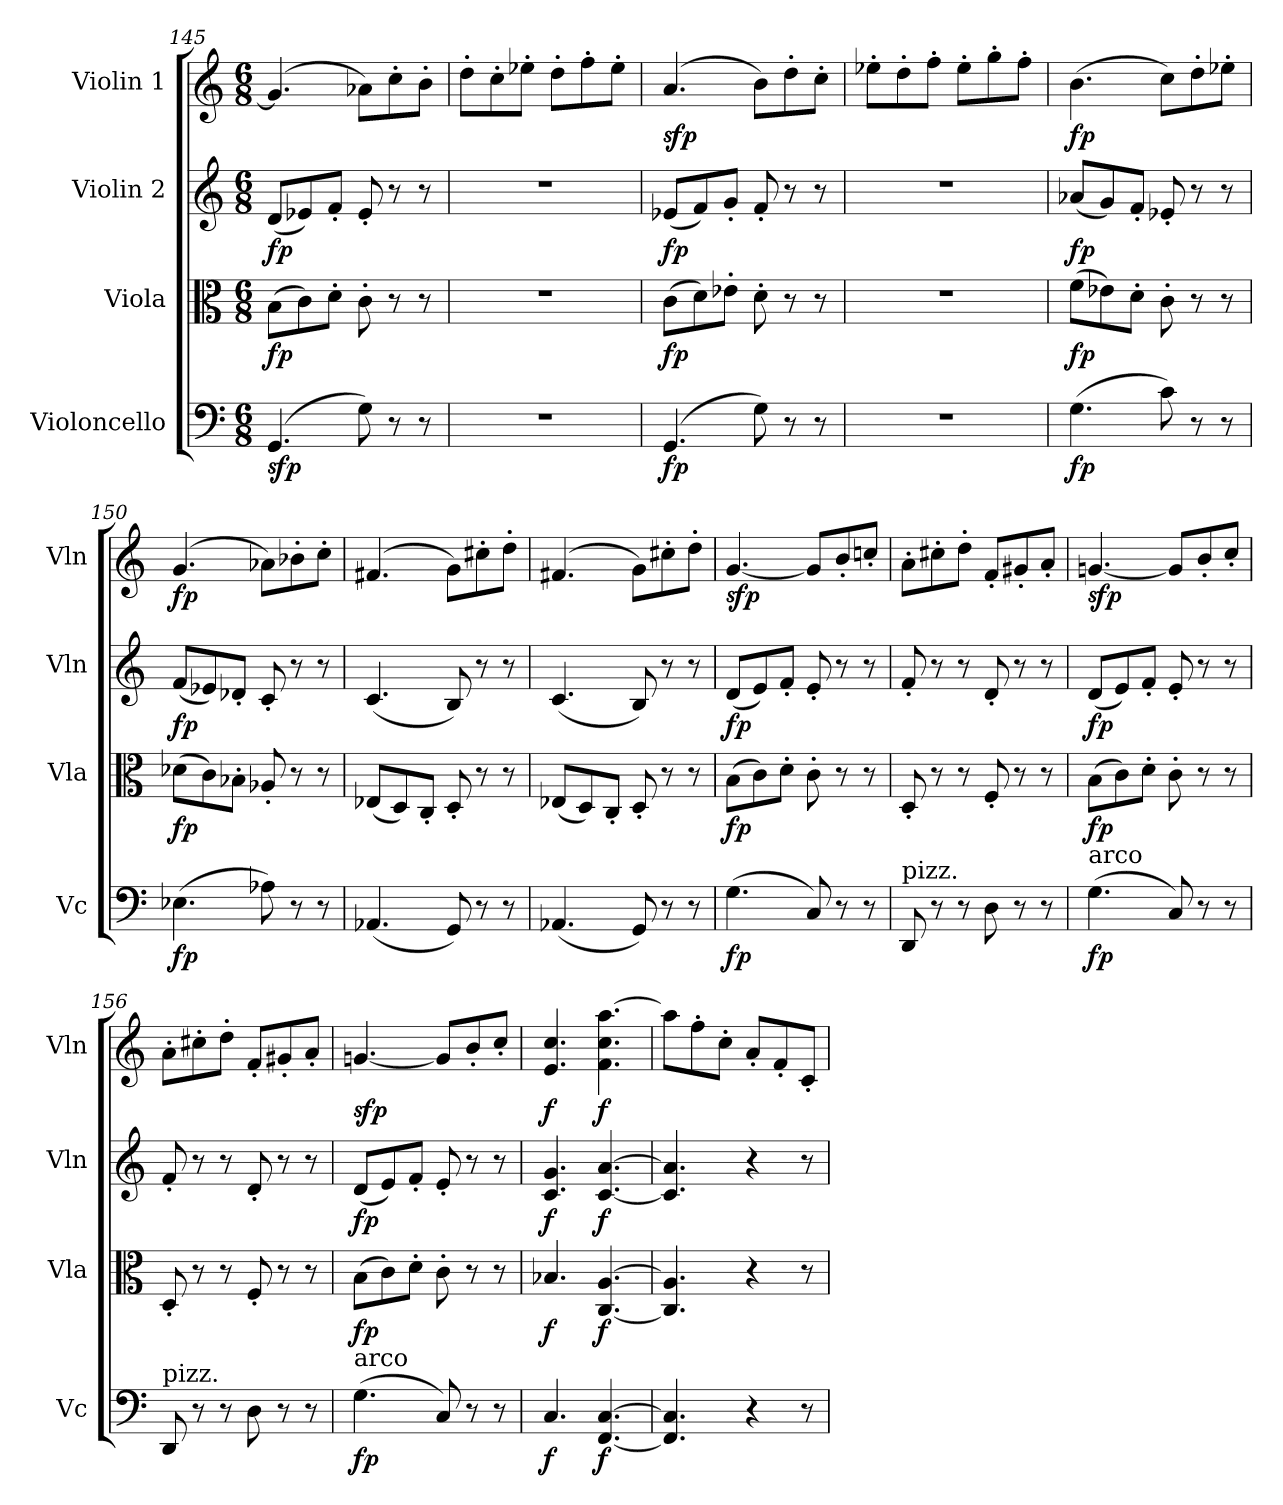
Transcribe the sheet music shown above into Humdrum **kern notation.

**kern	**dynam	**kern	**dynam	**kern	**dynam	**kern	**dynam
*part4	*part4	*part3	*part3	*part2	*part2	*part1	*part1
*staff4	*staff4	*staff3	*staff3	*staff2	*staff2	*staff1	*staff1
*I"Violoncello	*	*I"Viola	*	*I"Violin 2	*	*I"Violin 1	*
*I'Vc	*	*I'Vla	*	*I'Vln	*	*I'Vln	*
*clefF4	*	*clefC3	*	*clefG2	*	*clefG2	*
*k[]	*	*k[]	*	*k[]	*	*k[]	*
*M6/8	*	*M6/8	*	*M6/8	*	*M6/8	*
=145	=145	=145	=145	=145	=145	=145	=145
!	!LO:DY:b	!	!LO:DY:b	!	!LO:DY:b	!	!
(4.GG/	sfp	(8B\L	fp	(8d/L	fp	(4.g/]	.
.	.	8c\)	.	8e-X/)	.	.	.
.	.	8d'\J	.	8f'/J	.	.	.
8G\)	.	8c'\	.	8e-'/	.	8a-X\L)	.
8r	.	8r	.	8r	.	8cc'\	.
8r	.	8r	.	8r	.	8b'\J	.
!!LO:PB:g=z
=146	=146	=146	=146	=146	=146	=146	=146
2.r	.	2.r	.	2.r	.	8dd'\L	.
.	.	.	.	.	.	8cc'\	.
.	.	.	.	.	.	8ee-X'\J	.
.	.	.	.	.	.	8dd'\L	.
.	.	.	.	.	.	8ff'\	.
.	.	.	.	.	.	8ee-'\J	.
=147	=147	=147	=147	=147	=147	=147	=147
!	!LO:DY:b	!	!LO:DY:b	!	!LO:DY:b	!	!LO:DY:b
(4.GG/	fp	(8c\L	fp	(8e-X/L	fp	(4.a/	sfp
.	.	8d\)	.	8f/)	.	.	.
.	.	8e-X'\J	.	8g'/J	.	.	.
8G\)	.	8d'\	.	8f'/	.	8b\L)	.
8r	.	8r	.	8r	.	8dd'\	.
8r	.	8r	.	8r	.	8cc'\J	.
=148	=148	=148	=148	=148	=148	=148	=148
2.r	.	2.r	.	2.r	.	8ee-X'\L	.
.	.	.	.	.	.	8dd'\	.
.	.	.	.	.	.	8ff'\J	.
.	.	.	.	.	.	8ee-'\L	.
.	.	.	.	.	.	8gg'\	.
.	.	.	.	.	.	8ff'\J	.
=149	=149	=149	=149	=149	=149	=149	=149
!	!LO:DY:b	!	!LO:DY:b	!	!LO:DY:b	!	!LO:DY:b
(4.G\	fp	(8f\L	fp	(8a-X/L	fp	(4.b\	fp
.	.	8e-X\)	.	8g/)	.	.	.
.	.	8d'\J	.	8f'/J	.	.	.
8c\)	.	8c'\	.	8e-X'/	.	8cc\L)	.
8r	.	8r	.	8r	.	8dd'\	.
8r	.	8r	.	8r	.	8ee-X'\J	.
=150	=150	=150	=150	=150	=150	=150	=150
!	!LO:DY:b	!	!LO:DY:b	!	!LO:DY:b	!	!LO:DY:b
(4.E-X\	fp	(8d-X\L	fp	(8f/L	fp	(4.g/	fp
.	.	8c\)	.	8e-X/)	.	.	.
.	.	8B-X'\J	.	8d-X'/J	.	.	.
8A-X\)	.	8A-X'/	.	8c'/	.	8a-X\L)	.
8r	.	8r	.	8r	.	8b-X'\	.
8r	.	8r	.	8r	.	8cc'\J	.
=151	=151	=151	=151	=151	=151	=151	=151
(4.AA-X/	.	(8E-X/L	.	(4.c/	.	(4.f#X/	.
.	.	8D/)	.	.	.	.	.
.	.	8C'/J	.	.	.	.	.
8GG/)	.	8D'/	.	8B/)	.	8g\L)	.
8r	.	8r	.	8r	.	8cc#X'\	.
8r	.	8r	.	8r	.	8dd'\J	.
=152	=152	=152	=152	=152	=152	=152	=152
(4.AA-X/	.	(8E-X/L	.	(4.c/	.	(4.f#X/	.
.	.	8D/)	.	.	.	.	.
.	.	8C'/J	.	.	.	.	.
8GG/)	.	8D'/	.	8B/)	.	8g\L)	.
8r	.	8r	.	8r	.	8cc#X'\	.
8r	.	8r	.	8r	.	8dd'\J	.
!!LO:LB:g=z
=153	=153	=153	=153	=153	=153	=153	=153
!	!LO:DY:b	!	!LO:DY:b	!	!LO:DY:b	!	!LO:DY:b
(4.G\	fp	(8B\L	fp	(8d/L	fp	[4.g/	sfp
.	.	8c\)	.	8e/)	.	.	.
.	.	8d'\J	.	8f'/J	.	.	.
8C/)	.	8c'\	.	8e'/	.	8g/L]	.
8r	.	8r	.	8r	.	8b'/	.
8r	.	8r	.	8r	.	8ccn'/J	.
=154	=154	=154	=154	=154	=154	=154	=154
!LO:TX:a:t=pizz.	!	!	!	!	!	!	!
8DD/	.	8D'/	.	8f'/	.	8a'\L	.
8r	.	8r	.	8r	.	8cc#X'\	.
8r	.	8r	.	8r	.	8dd'\J	.
8D\	.	8F'/	.	8d'/	.	8f'/L	.
8r	.	8r	.	8r	.	8g#X'/	.
8r	.	8r	.	8r	.	8a'/J	.
!!LO:PB:g=z
=155	=155	=155	=155	=155	=155	=155	=155
!LO:TX:a:t=arco	!	!	!	!	!	!	!
!	!LO:DY:b	!	!LO:DY:b	!	!LO:DY:b	!	!LO:DY:b
(4.G\	fp	(8B\L	fp	(8d/L	fp	[4.gn/	sfp
.	.	8c\)	.	8e/)	.	.	.
.	.	8d'\J	.	8f'/J	.	.	.
8C/)	.	8c'\	.	8e'/	.	8g/L]	.
8r	.	8r	.	8r	.	8b'/	.
8r	.	8r	.	8r	.	8cc'/J	.
=156	=156	=156	=156	=156	=156	=156	=156
!LO:TX:a:t=pizz.	!	!	!	!	!	!	!
8DD/	.	8D'/	.	8f'/	.	8a'\L	.
8r	.	8r	.	8r	.	8cc#X'\	.
8r	.	8r	.	8r	.	8dd'\J	.
8D\	.	8F'/	.	8d'/	.	8f'/L	.
8r	.	8r	.	8r	.	8g#X'/	.
8r	.	8r	.	8r	.	8a'/J	.
=157	=157	=157	=157	=157	=157	=157	=157
!LO:TX:a:t=arco	!	!	!	!	!	!	!
!	!LO:DY:b	!	!LO:DY:b	!	!LO:DY:b	!	!LO:DY:b
(4.G\	fp	(8B\L	fp	(8d/L	fp	[4.gn/	sfp
.	.	8c\)	.	8e/)	.	.	.
.	.	8d'\J	.	8f'/J	.	.	.
8C/)	.	8c'\	.	8e'/	.	8g/L]	.
8r	.	8r	.	8r	.	8b'/	.
8r	.	8r	.	8r	.	8cc'/J	.
=158	=158	=158	=158	=158	=158	=158	=158
!	!LO:DY:b	!	!LO:DY:b	!	!LO:DY:b	!	!LO:DY:b
4.C/	f	4.B-X/	f	4.c/ 4.g/	f	4.e/ 4.cc/	f
!	!LO:DY:b	!	!LO:DY:b	!	!LO:DY:b	!	!LO:DY:b
[4.FF/ [4.C/	f	[4.C/ [4.A/	f	[4.c/ [4.a/	f	4.f\ 4.cc\ [4.aa\	f
=159	=159	=159	=159	=159	=159	=159	=159
4.FF/] 4.C/]	.	4.C/] 4.A/]	.	4.c/] 4.a/]	.	8aa\L]	.
.	.	.	.	.	.	8ff'\	.
.	.	.	.	.	.	8cc'\J	.
4r	.	4r	.	4r	.	8a'/L	.
.	.	.	.	.	.	8f'/	.
8r	.	8r	.	8r	.	8c'/J	.
=	=	=	=	=	=	=	=
*-	*-	*-	*-	*-	*-	*-	*-
